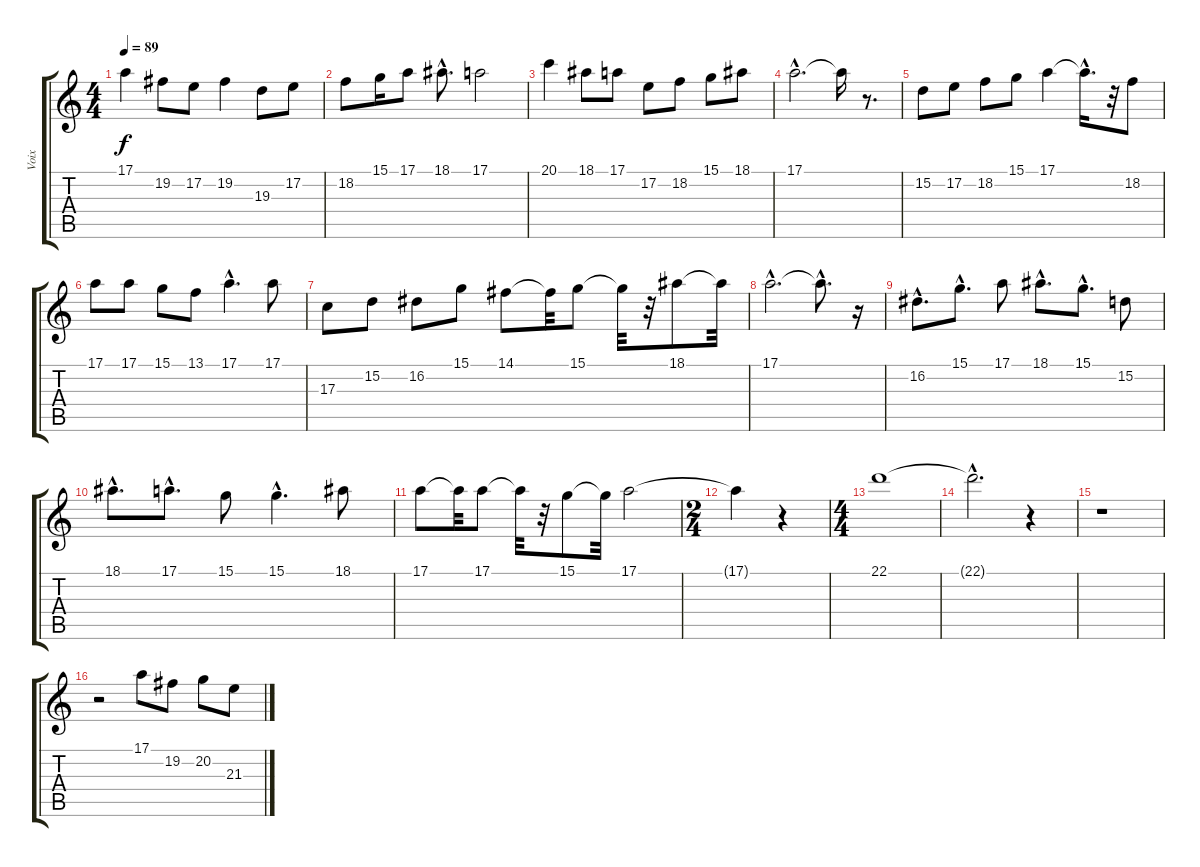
\track ("Voix" "Voix") {instrument lead6voice}
\staff {score tabs}
\tuning (E4 B3 G3 D3 A2 E2) {hide}
\ts (4 4)
\tempo 89
\clef g2
\ks c
17.1.4{dy f volume 12 balance 8} 19.2.8 17.2.8 19.2.4 19.3.8 17.2.8 |
18.2.8 15.1.16 17.1.8 18.1{hac}.8{d} 17.1.2 |
20.1.4 18.1.8 17.1.8 17.2.8 18.2.8 15.1.8 18.1.8 |
17.1{hac}.2{d} 17.1{t}.16 r.8{d} |
15.2.8 17.2.8 18.2.8 15.1.8 17.1.4 17.1{hac t}.16{d} r.32 18.2.8 |
17.1.8 17.1.8 15.1.8 13.1.8 17.1{hac}.4{d} 17.1.8 |
17.3.8 15.2.8 16.2.8 15.1.8 14.1.8 14.1{t}.32 15.1.8 15.1{t}.32 r.32 18.1.8 18.1{t}.32 |
17.1{hac}.2{d volume 11 balance 8} 17.1{hac t}.8{d} r.16 |
16.2{hac}.8{d volume 11 balance 8} 15.1{hac}.8{d} 17.1.8 18.1{hac}.8{d} 15.1{hac}.8{d} 15.2.8 |
18.1{hac}.8{d} 17.1{hac}.8{d} 15.1.8 15.1{hac}.4{d} 18.1.8 |
17.1.8 17.1{t}.32 17.1.8 17.1{t}.32 r.32 15.1.8 15.1{t}.32 17.1.2 |
\ts (2 4)
17.1{t}.4 r.4 |
\ts (4 4)
22.1.1{volume 10 balance 8} |
22.1{hac t}.2{d} r.4 |
r.1 |
r.2 17.1.8{volume 11 balance 8} 19.2.8 20.2.8 21.3.8
